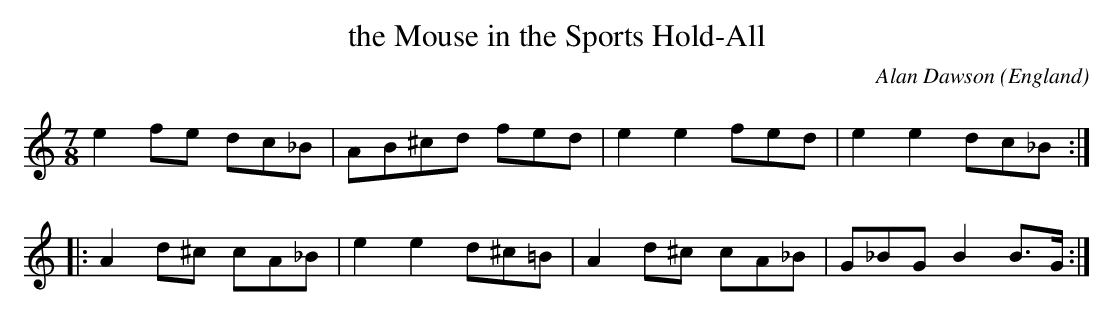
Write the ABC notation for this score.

X:1
T:the Mouse in the Sports Hold-All
C:Alan Dawson
M:7/8
O:England
K:C
e2 fe dc_B|AB^cd fed| e2 e2 fed| e2 e2 dc_B:|
|:\
A2 d^c cA_B| e2 e2 d^c=B| A2 d^c cA_B|G_BG B2B>G:|
